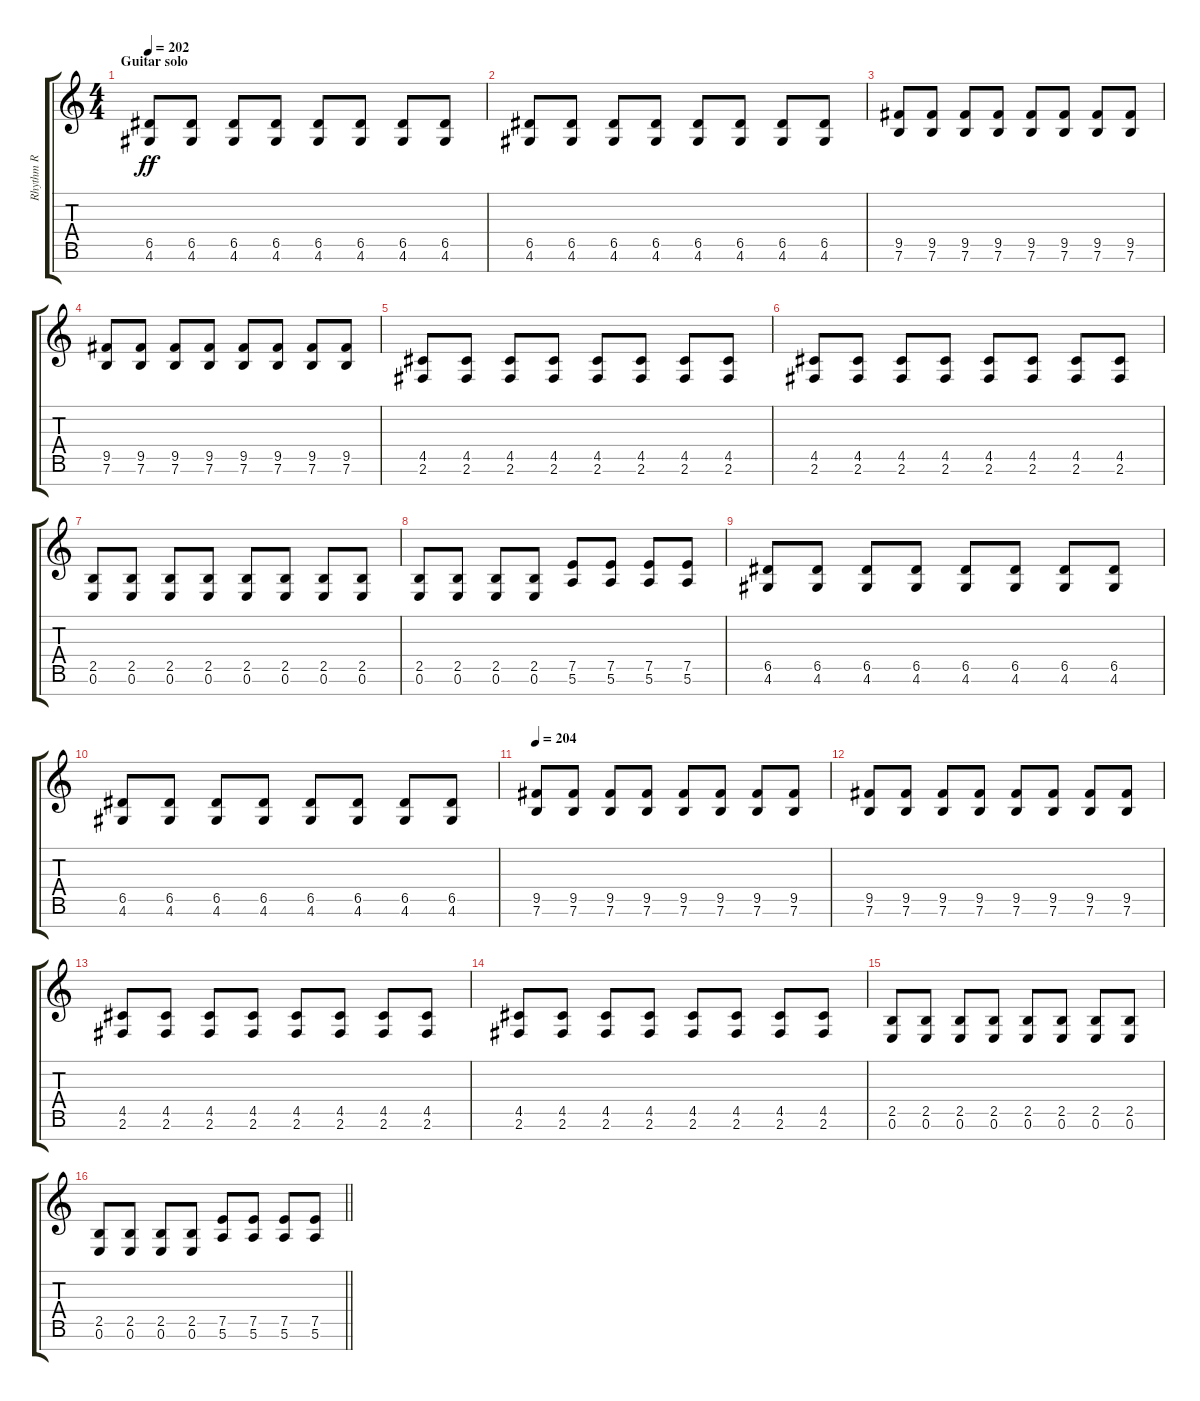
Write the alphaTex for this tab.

\track ("Rhythm R" "Rhythm R") {instrument overdrivenguitar}
\staff {score tabs}
\tuning (E4 B3 G3 D3 A2 E2 B1) {hide}
\ts (4 4)
\section ("" "Guitar solo")
\tempo 202
\clef g2
\ks c
(6.5 4.6).8{dy ff} (6.5 4.6).8 (6.5 4.6).8 (6.5 4.6).8 (6.5 4.6).8 (6.5 4.6).8 (6.5 4.6).8 (6.5 4.6).8 |
(6.5 4.6).8 (6.5 4.6).8 (6.5 4.6).8 (6.5 4.6).8 (6.5 4.6).8 (6.5 4.6).8 (6.5 4.6).8 (6.5 4.6).8 |
(9.5 7.6).8 (9.5 7.6).8 (9.5 7.6).8 (9.5 7.6).8 (9.5 7.6).8 (9.5 7.6).8 (9.5 7.6).8 (9.5 7.6).8 |
(9.5 7.6).8 (9.5 7.6).8 (9.5 7.6).8 (9.5 7.6).8 (9.5 7.6).8 (9.5 7.6).8 (9.5 7.6).8 (9.5 7.6).8 |
(4.5 2.6).8 (4.5 2.6).8 (4.5 2.6).8 (4.5 2.6).8 (4.5 2.6).8 (4.5 2.6).8 (4.5 2.6).8 (4.5 2.6).8 |
(4.5 2.6).8 (4.5 2.6).8 (4.5 2.6).8 (4.5 2.6).8 (4.5 2.6).8 (4.5 2.6).8 (4.5 2.6).8 (4.5 2.6).8 |
(2.5 0.6).8 (2.5 0.6).8 (2.5 0.6).8 (2.5 0.6).8 (2.5 0.6).8 (2.5 0.6).8 (2.5 0.6).8 (2.5 0.6).8 |
(2.5 0.6).8 (2.5 0.6).8 (2.5 0.6).8 (2.5 0.6).8 (7.5 5.6).8 (7.5 5.6).8 (7.5 5.6).8 (7.5 5.6).8 |
(6.5 4.6).8 (6.5 4.6).8 (6.5 4.6).8 (6.5 4.6).8 (6.5 4.6).8 (6.5 4.6).8 (6.5 4.6).8 (6.5 4.6).8 |
(6.5 4.6).8 (6.5 4.6).8 (6.5 4.6).8 (6.5 4.6).8 (6.5 4.6).8 (6.5 4.6).8 (6.5 4.6).8 (6.5 4.6).8 |
\tempo 204
(9.5 7.6).8 (9.5 7.6).8 (9.5 7.6).8 (9.5 7.6).8 (9.5 7.6).8 (9.5 7.6).8 (9.5 7.6).8 (9.5 7.6).8 |
(9.5 7.6).8 (9.5 7.6).8 (9.5 7.6).8 (9.5 7.6).8 (9.5 7.6).8 (9.5 7.6).8 (9.5 7.6).8 (9.5 7.6).8 |
(4.5 2.6).8 (4.5 2.6).8 (4.5 2.6).8 (4.5 2.6).8 (4.5 2.6).8 (4.5 2.6).8 (4.5 2.6).8 (4.5 2.6).8 |
(4.5 2.6).8 (4.5 2.6).8 (4.5 2.6).8 (4.5 2.6).8 (4.5 2.6).8 (4.5 2.6).8 (4.5 2.6).8 (4.5 2.6).8 |
(2.5 0.6).8 (2.5 0.6).8 (2.5 0.6).8 (2.5 0.6).8 (2.5 0.6).8 (2.5 0.6).8 (2.5 0.6).8 (2.5 0.6).8 |
\barLineRight lightlight
(2.5 0.6).8 (2.5 0.6).8 (2.5 0.6).8 (2.5 0.6).8 (7.5 5.6).8 (7.5 5.6).8 (7.5 5.6).8 (7.5 5.6).8
